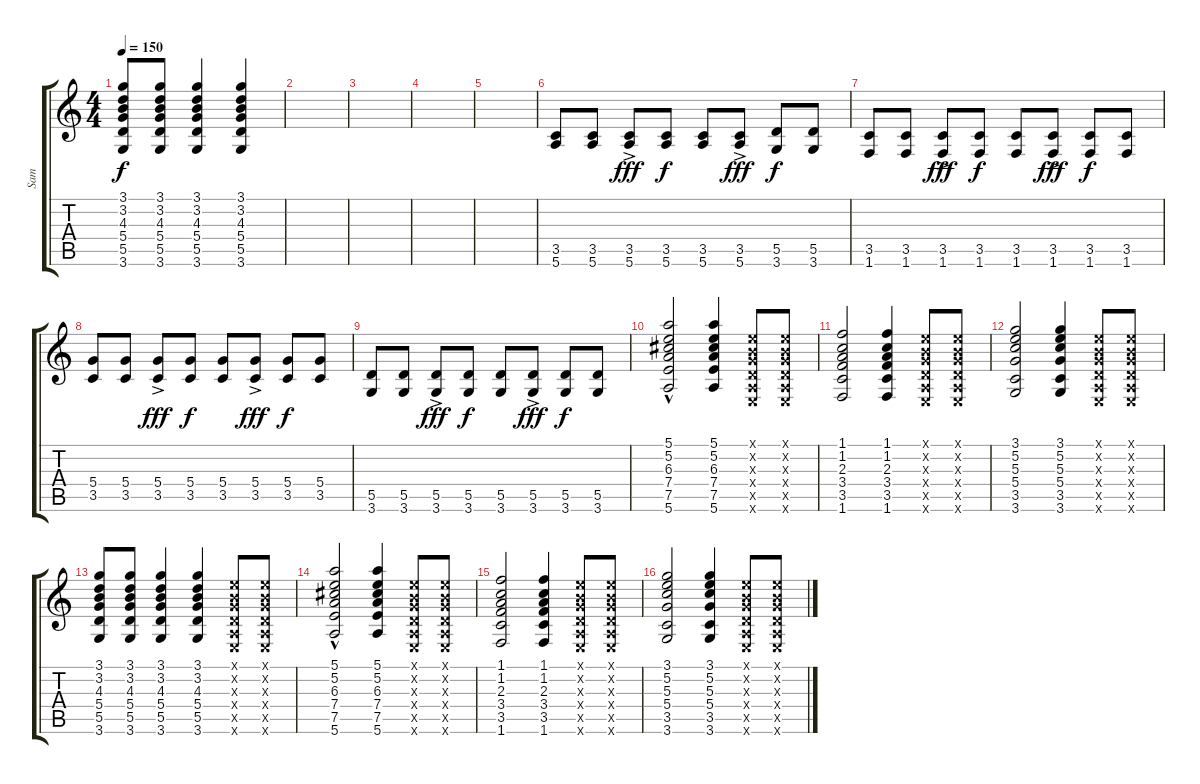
\track ("Sam" "Sam") {instrument acousticguitarnylon}
\staff {score tabs}
\tuning (E4 B3 G3 D3 A2 E2) {hide}
\ts (4 4)
\tempo 150
\clef g2
\ks c
(3.1 3.2 4.3 5.4 5.5 3.6).8{dy f} (3.1 3.2 4.3 5.4 5.5 3.6).8 (3.1 3.2 4.3 5.4 5.5 3.6).4 (3.1 3.2 4.3 5.4 5.5 3.6).4 |
|
|
|
|
(3.5 5.6).8{volume 9 instrument electricguitarmuted} (3.5 5.6).8{volume 9 instrument electricguitarmuted} (3.5{ac} 5.6).8{dy fff volume 16 instrument distortionguitar} (3.5 5.6).8{dy f volume 9 instrument electricguitarmuted} (3.5 5.6).8{volume 9 instrument electricguitarmuted} (3.5 5.6{ac}).8{dy fff volume 16 instrument distortionguitar} (5.5 3.6).8{dy f volume 9 instrument electricguitarmuted} (5.5 3.6).8{volume 9 instrument distortionguitar} |
(3.5 1.6).8{volume 9 instrument electricguitarmuted} (3.5 1.6).8{volume 9 instrument electricguitarmuted} (3.5 1.6{ac}).8{dy fff volume 16 instrument distortionguitar} (3.5 1.6).8{dy f volume 9 instrument electricguitarmuted} (3.5 1.6).8{volume 9 instrument electricguitarmuted} (3.5 1.6{ac}).8{dy fff volume 16 instrument distortionguitar} (3.5 1.6).8{dy f volume 9 instrument electricguitarmuted} (3.5 1.6).8{volume 9 instrument electricguitarmuted} |
(5.4 3.5).8{volume 9 instrument electricguitarmuted} (5.4 3.5).8{volume 9 instrument electricguitarmuted} (5.4{ac} 3.5{ac}).8{dy fff volume 16 instrument distortionguitar} (5.4 3.5).8{dy f volume 9 instrument electricguitarmuted} (5.4 3.5).8{volume 9 instrument electricguitarmuted} (5.4{ac} 3.5{ac}).8{dy fff volume 16 instrument distortionguitar} (5.4 3.5).8{dy f volume 9 instrument electricguitarmuted} (5.4 3.5).8{volume 9 instrument electricguitarmuted} |
(5.5 3.6).8{volume 9 instrument electricguitarmuted} (5.5 3.6).8{volume 9 instrument electricguitarmuted} (5.5{ac} 3.6{ac}).8{dy fff volume 16 instrument distortionguitar} (5.5 3.6).8{dy f volume 9 instrument electricguitarmuted} (5.5 3.6).8{volume 9 instrument electricguitarmuted} (5.5{ac} 3.6{ac}).8{dy fff volume 16 instrument distortionguitar} (5.5 3.6).8{dy f volume 9 instrument electricguitarmuted} (5.5 3.6).8{volume 9 instrument electricguitarmuted} |
(5.1 5.2{hac} 6.3 7.4 7.5 5.6).2{instrument acousticguitarsteel} (5.1 5.2 6.3 7.4 7.5 5.6).4 (0.1{x} 0.2{x} 0.3{x} 0.4{x} 0.5{x} 0.6{x}).8 (0.1{x} 0.2{x} 0.3{x} 0.4{x} 0.5{x} 0.6{x}).8 |
(1.1 1.2 2.3 3.4 3.5 1.6).2 (1.1 1.2 2.3 3.4 3.5 1.6).4 (0.1{x} 0.2{x} 0.3{x} 0.4{x} 0.5{x} 0.6{x}).8 (0.1{x} 0.2{x} 0.3{x} 0.4{x} 0.5{x} 0.6{x}).8 |
(3.1 5.2 5.3 5.4 3.5 3.6).2 (3.1 5.2 5.3 5.4 3.5 3.6).4 (0.1{x} 0.2{x} 0.3{x} 0.4{x} 0.5{x} 0.6{x}).8 (0.1{x} 0.2{x} 0.3{x} 0.4{x} 0.5{x} 0.6{x}).8 |
(3.1 3.2 4.3 5.4 5.5 3.6).8 (3.1 3.2 4.3 5.4 5.5 3.6).8 (3.1 3.2 4.3 5.4 5.5 3.6).4 (3.1 3.2 4.3 5.4 5.5 3.6).4 (0.1{x} 0.2{x} 0.3{x} 0.4{x} 0.5{x} 0.6{x}).8 (0.1{x} 0.2{x} 0.3{x} 0.4{x} 0.5{x} 0.6{x}).8 |
(5.1 5.2{hac} 6.3 7.4 7.5 5.6).2{instrument acousticguitarsteel} (5.1 5.2 6.3 7.4 7.5 5.6).4 (0.1{x} 0.2{x} 0.3{x} 0.4{x} 0.5{x} 0.6{x}).8 (0.1{x} 0.2{x} 0.3{x} 0.4{x} 0.5{x} 0.6{x}).8 |
(1.1 1.2 2.3 3.4 3.5 1.6).2 (1.1 1.2 2.3 3.4 3.5 1.6).4 (0.1{x} 0.2{x} 0.3{x} 0.4{x} 0.5{x} 0.6{x}).8 (0.1{x} 0.2{x} 0.3{x} 0.4{x} 0.5{x} 0.6{x}).8 |
(3.1 5.2 5.3 5.4 3.5 3.6).2 (3.1 5.2 5.3 5.4 3.5 3.6).4 (0.1{x} 0.2{x} 0.3{x} 0.4{x} 0.5{x} 0.6{x}).8 (0.1{x} 0.2{x} 0.3{x} 0.4{x} 0.5{x} 0.6{x}).8
